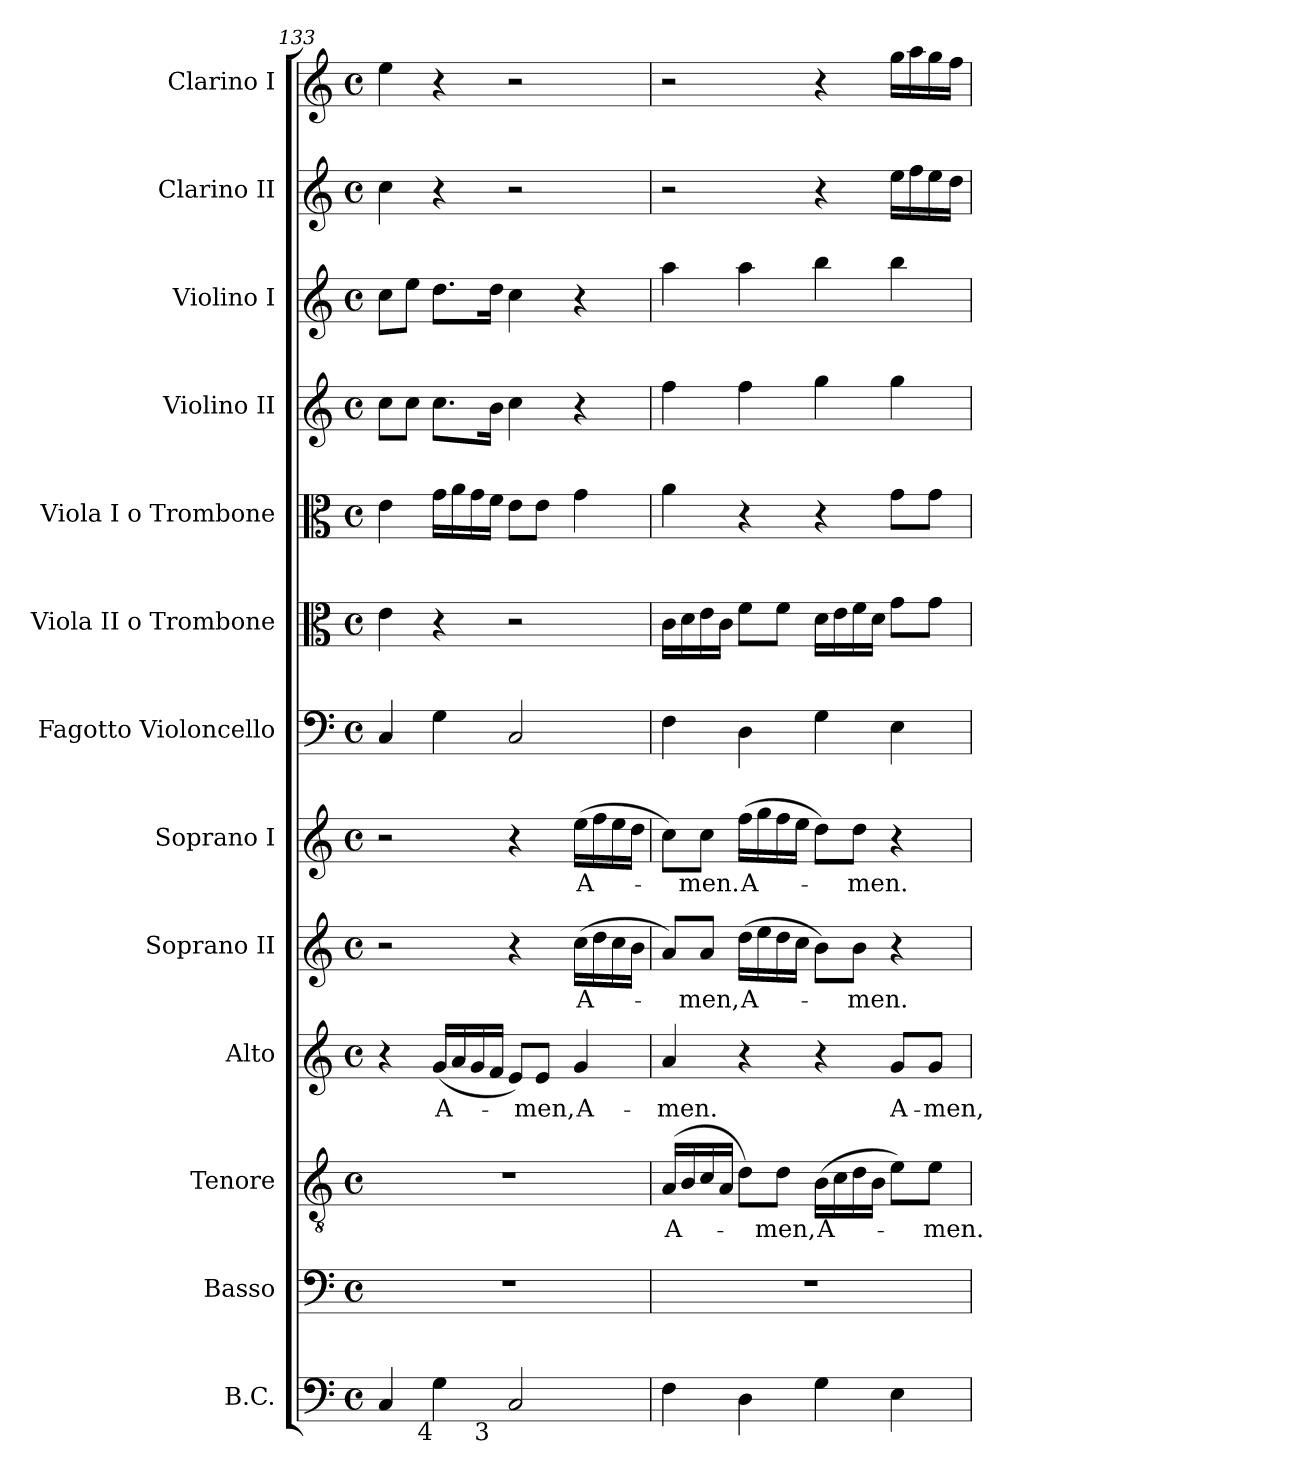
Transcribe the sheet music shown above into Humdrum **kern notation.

**kern	**kern	**kern	**text	**kern	**text	**kern	**text	**kern	**text	**kern	**kern	**kern	**kern	**kern	**kern	**kern
*part13	*part12	*part11	*part11	*part10	*part10	*part9	*part9	*part8	*part8	*part7	*part6	*part5	*part4	*part3	*part2	*part1
*staff13	*staff12	*staff11	*staff11	*staff10	*staff10	*staff9	*staff9	*staff8	*staff8	*staff7	*staff6	*staff5	*staff4	*staff3	*staff2	*staff1
*I"B.C.	*I"Basso	*I"Tenore	*	*I"Alto	*	*I"Soprano II	*	*I"Soprano I	*	*I"Fagotto Violoncello	*I"Viola II o Trombone	*I"Viola I o Trombone	*I"Violino II	*I"Violino I	*I"Clarino II	*I"Clarino I
*	*I'B.	*I'T.	*	*	*	*I'S.	*	*I'S.	*	*I'Fg.	*I'Vla.	*I'Vla.	*I'Vln. II	*I'Vln. I	*	*
*clefF4	*clefF4	*clefGv2	*	*clefG2	*	*clefG2	*	*clefG2	*	*clefF4	*clefC3	*clefC3	*clefG2	*clefG2	*clefG2	*clefG2
*	*	*ITrd7c12	*	*	*	*	*	*	*	*	*	*	*	*	*	*
*k[]	*k[]	*k[]	*	*k[]	*	*k[]	*	*k[]	*	*k[]	*k[]	*k[]	*k[]	*k[]	*k[]	*k[]
*C:	*C:	*C:	*	*C:	*	*C:	*	*C:	*	*C:	*C:	*C:	*C:	*C:	*C:	*C:
*M4/4	*M4/4	*M4/4	*	*M4/4	*	*M4/4	*	*M4/4	*	*M4/4	*M4/4	*M4/4	*M4/4	*M4/4	*M4/4	*M4/4
*met(c)	*met(c)	*met(c)	*	*met(c)	*	*met(c)	*	*met(c)	*	*met(c)	*met(c)	*met(c)	*met(c)	*met(c)	*met(c)	*met(c)
=133	=133	=133	=133	=133	=133	=133	=133	=133	=133	=133	=133	=133	=133	=133	=133	=133
*^	*	*	*	*	*	*	*	*	*	*	*	*	*	*	*	*
4Ci/	4..ryy	1r	1r	.	4r	.	2r	.	2r	.	4Ci/	4ei\	4ei\	8cci\L	8cci\L	4cci\	4eei\
.	.	.	.	.	.	.	.	.	.	.	.	.	.	8cci\J	8eei\J	.	.
!LO:TX:b:rj:t=4	!	!	!	!	!	!	!	!	!	!	!	!	!	!	!	!	!
!	!	!	!	!	!	!LO:LY:b:color=#000000	!	!	!	!	!	!	!	!	!	!	!
4Gi\	.	.	.	.	(16gi/LL	A-	.	.	.	.	4Gi\	4r	16gi\LL	8.cci\L	8.ddi\L	4r	4r
.	.	.	.	.	16ai/	.	.	.	.	.	.	.	16ai\	.	.	.	.
.	.	.	.	.	16gi/	.	.	.	.	.	.	.	16gi\	.	.	.	.
!	!LO:TX:b:rj:t=3	!	!	!	!	!	!	!	!	!	!	!	!	!	!	!	!
.	2ryy	.	.	.	16fi/JJ	.	.	.	.	.	.	.	16fi\JJ	16bi\Jk	16ddi\Jk	.	.
2Ci/	.	.	.	.	8ei/L)	.	4r	.	4r	.	2Ci/	2r	8ei\L	4cci\	4cci\	2r	2r
!	!	!	!	!	!	!LO:LY:b:color=#000000	!	!	!	!	!	!	!	!	!	!	!
.	.	.	.	.	8ei/J	-men,	.	.	.	.	.	.	8ei\J	.	.	.	.
!	!	!	!	!	!	!LO:LY:b:color=#000000	!	!	!	!	!	!	!	!	!	!	!
!	!	!	!	!	!	!	!	!LO:LY:b:color=#000000	!	!	!	!	!	!	!	!	!
!	!	!	!	!	!	!	!	!	!	!LO:LY:b:color=#000000	!	!	!	!	!	!	!
.	.	.	.	.	4gi/	A-	(16cci\LL	A-	(16eei\LL	A-	.	.	4gi\	4r	4r	.	.
.	.	.	.	.	.	.	16ddi\	.	16ffi\	.	.	.	.	.	.	.	.
.	.	.	.	.	.	.	16cci\	.	16eei\	.	.	.	.	.	.	.	.
.	16ryy	.	.	.	.	.	16bi\JJ	.	16ddi\JJ	.	.	.	.	.	.	.	.
*v	*v	*	*	*	*	*	*	*	*	*	*	*	*	*	*	*	*
!!LO:PB:g=z
=134	=134	=134	=134	=134	=134	=134	=134	=134	=134	=134	=134	=134	=134	=134	=134	=134
*^	*	*	*	*	*	*	*	*	*	*	*	*	*	*	*	*
!	!	!	!	!LO:LY:b:color=#000000	!	!	!	!	!	!	!	!	!	!	!	!	!
*v	*v	*	*	*	*	*	*	*	*	*	*	*	*	*	*	*	*
*^	*	*	*	*	*	*	*	*	*	*	*	*	*	*	*	*
!	!	!	!	!	!	!LO:LY:b:color=#000000	!	!	!	!	!	!	!	!	!	!	!
*v	*v	*	*	*	*	*	*	*	*	*	*	*	*	*	*	*	*
4Fi\	1r	(16AAi/LL	A-	4ai/	-men.	8ai/L)	.	8cci\L)	.	4Fi\	16ci\LL	4ai\	4ffi\	4aai\	2r	2r
.	.	16BBi/	.	.	.	.	.	.	.	.	16di\	.	.	.	.	.
!	!	!	!	!	!	!	!LO:LY:b:color=#000000	!	!	!	!	!	!	!	!	!
!	!	!	!	!	!	!	!	!	!LO:LY:b:color=#000000	!	!	!	!	!	!	!
.	.	16Ci/	.	.	.	8ai/J	-men,	8cci\J	-men.	.	16ei\	.	.	.	.	.
.	.	16AAi/JJ	.	.	.	.	.	.	.	.	16ci\JJ	.	.	.	.	.
!	!	!	!	!	!	!	!LO:LY:b:color=#000000	!	!	!	!	!	!	!	!	!
!	!	!	!	!	!	!	!	!	!LO:LY:b:color=#000000	!	!	!	!	!	!	!
4Di\	.	8Di\L)	.	4r	.	(16ddi\LL	A-	(16ffi\LL	A-	4Di\	8fi\L	4r	4ffi\	4aai\	.	.
.	.	.	.	.	.	16eei\	.	16ggi\	.	.	.	.	.	.	.	.
!	!	!	!LO:LY:b:color=#000000	!	!	!	!	!	!	!	!	!	!	!	!	!
.	.	8Di\J	-men,	.	.	16ddi\	.	16ffi\	.	.	8fi\J	.	.	.	.	.
.	.	.	.	.	.	16cci\JJ	.	16eei\JJ	.	.	.	.	.	.	.	.
!	!	!	!LO:LY:b:color=#000000	!	!	!	!	!	!	!	!	!	!	!	!	!
4Gi\	.	(16BBi\LL	A-	4r	.	8bi\L)	.	8ddi\L)	.	4Gi\	16di\LL	4r	4ggi\	4bbi\	4r	4r
.	.	16Ci\	.	.	.	.	.	.	.	.	16ei\	.	.	.	.	.
!	!	!	!	!	!	!	!LO:LY:b:color=#000000	!	!	!	!	!	!	!	!	!
!	!	!	!	!	!	!	!	!	!LO:LY:b:color=#000000	!	!	!	!	!	!	!
.	.	16Di\	.	.	.	8bi\J	-men.	8ddi\J	-men.	.	16fi\	.	.	.	.	.
.	.	16BBi\JJ	.	.	.	.	.	.	.	.	16di\JJ	.	.	.	.	.
!	!	!	!	!	!LO:LY:b:color=#000000	!	!	!	!	!	!	!	!	!	!	!
4Ei\	.	8Ei\L)	.	8gi/L	A-	4r	.	4r	.	4Ei\	8gi\L	8gi\L	4ggi\	4bbi\	16eei\LL	16ggi\LL
.	.	.	.	.	.	.	.	.	.	.	.	.	.	.	16ffi\	16aai\
!	!	!	!LO:LY:b:color=#000000	!	!	!	!	!	!	!	!	!	!	!	!	!
!	!	!	!	!	!LO:LY:b:color=#000000	!	!	!	!	!	!	!	!	!	!	!
.	.	8Ei\J	-men.	8gi/J	-men,	.	.	.	.	.	8gi\J	8gi\J	.	.	16eei\	16ggi\
.	.	.	.	.	.	.	.	.	.	.	.	.	.	.	16ddi\JJ	16ffi\JJ
=	=	=	=	=	=	=	=	=	=	=	=	=	=	=	=	=
*-	*-	*-	*-	*-	*-	*-	*-	*-	*-	*-	*-	*-	*-	*-	*-	*-
